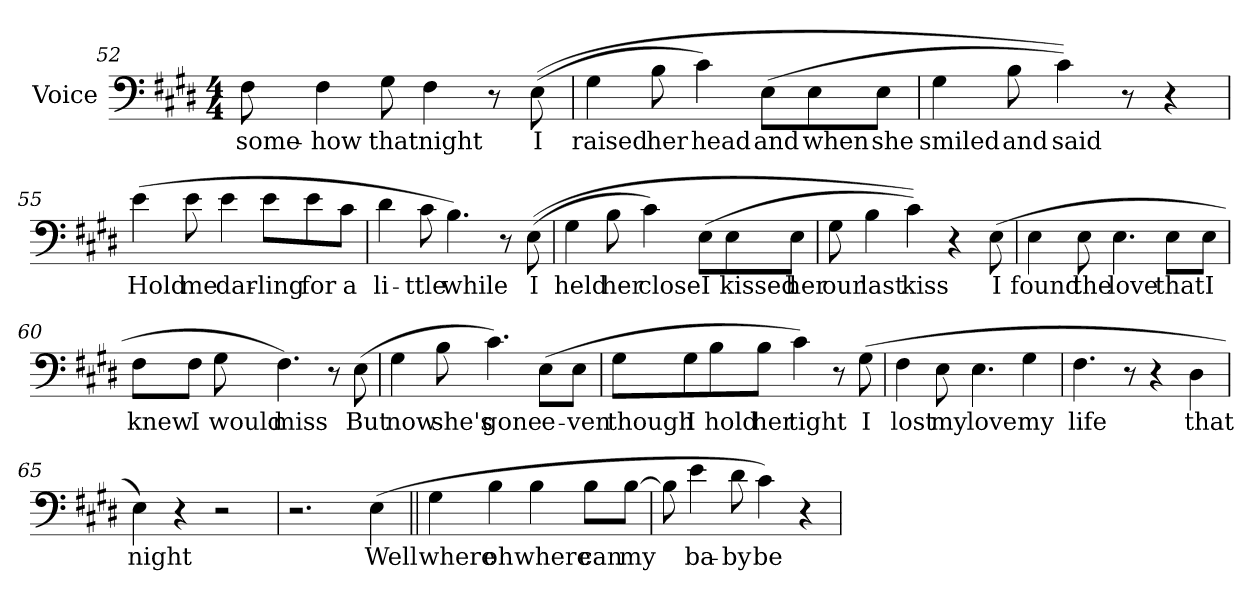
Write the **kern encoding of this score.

**kern	**text
*part1	*part1
*staff1	*staff1
*I"Voice	*
*I'Voice	*
*clefF4	*
*k[f#c#g#d#]	*
*E:	*
*M4/4	*
=52	=52
!	!LO:LY:b:color=#000000
8F#i\	some-
!	!LO:LY:b:color=#000000
4F#i\	-how
!	!LO:LY:b:color=#000000
8G#i\	that
!	!LO:LY:b:color=#000000
4F#i\	night
8r	.
!	!LO:LY:b:color=#000000
((8Ei\	I
!!LO:LB:g=z
=53	=53
!	!LO:LY:b:color=#000000
4G#i\	raised
!	!LO:LY:b:color=#000000
8Bi\	her
!	!LO:LY:b:color=#000000
4c#i\)	head
!	!LO:LY:b:color=#000000
(8Ei\L	and
!	!LO:LY:b:color=#000000
8Ei\	when
!	!LO:LY:b:color=#000000
8Ei\J	she
=54	=54
!	!LO:LY:b:color=#000000
4G#i\	smiled
!	!LO:LY:b:color=#000000
8Bi\	and
!	!LO:LY:b:color=#000000
4c#i\))	said
8r	.
4r	.
=55	=55
!	!LO:LY:b:color=#000000
(4ei\	Hold
!	!LO:LY:b:color=#000000
8ei\	me
!	!LO:LY:b:color=#000000
4ei\	dar-
!	!LO:LY:b:color=#000000
8ei\L	-ling
!	!LO:LY:b:color=#000000
8ei\	for
!	!LO:LY:b:color=#000000
8c#i\J	a
=56	=56
!	!LO:LY:b:color=#000000
4d#i\	li-
!	!LO:LY:b:color=#000000
8c#i\	-ttle
!	!LO:LY:b:color=#000000
4.Bi\)	while
8r	.
!	!LO:LY:b:color=#000000
((8Ei\	I
!!LO:LB:g=z
=57	=57
!	!LO:LY:b:color=#000000
4G#i\	held
!	!LO:LY:b:color=#000000
8Bi\	her
!	!LO:LY:b:color=#000000
4c#i\)	close
!	!LO:LY:b:color=#000000
(8Ei\L	I
!	!LO:LY:b:color=#000000
8Ei\	kissed
!	!LO:LY:b:color=#000000
8Ei\J	her
=58	=58
!	!LO:LY:b:color=#000000
8G#i\	our
!	!LO:LY:b:color=#000000
4Bi\	last
!	!LO:LY:b:color=#000000
4c#i\))	kiss
4r	.
!	!LO:LY:b:color=#000000
(8Ei\	I
=59	=59
!	!LO:LY:b:color=#000000
4Ei\	found
!	!LO:LY:b:color=#000000
8Ei\	the
!	!LO:LY:b:color=#000000
4.Ei\	love
!	!LO:LY:b:color=#000000
8Ei\L	that
!	!LO:LY:b:color=#000000
8Ei\J	I
=60	=60
!	!LO:LY:b:color=#000000
8F#i\L	knew
!	!LO:LY:b:color=#000000
8F#i\J	I
!	!LO:LY:b:color=#000000
8G#i\	would
!	!LO:LY:b:color=#000000
4.F#i\)	miss
8r	.
!	!LO:LY:b:color=#000000
(8Ei\	But
!!LO:LB:g=z
=61	=61
!	!LO:LY:b:color=#000000
4G#i\	now
!	!LO:LY:b:color=#000000
8Bi\	she's
!	!LO:LY:b:color=#000000
4.c#i\)	gone
!	!LO:LY:b:color=#000000
(8Ei\L	e-
!	!LO:LY:b:color=#000000
8Ei\J	-ven
=62	=62
!	!LO:LY:b:color=#000000
8G#i\L	though
!	!LO:LY:b:color=#000000
8G#i\	I
!	!LO:LY:b:color=#000000
8Bi\	hold
!	!LO:LY:b:color=#000000
8Bi\J	her
!	!LO:LY:b:color=#000000
4c#i\)	tight
8r	.
!	!LO:LY:b:color=#000000
(8G#i\	I
=63	=63
!	!LO:LY:b:color=#000000
4F#i\	lost
!	!LO:LY:b:color=#000000
8Ei\	my
!	!LO:LY:b:color=#000000
4.Ei\	love
!	!LO:LY:b:color=#000000
4G#i\	my
=64	=64
!	!LO:LY:b:color=#000000
4.F#i\	life
8r	.
4r	.
!	!LO:LY:b:color=#000000
4D#i\	that
=65	=65
!	!LO:LY:b:color=#000000
4Ei\)	night
4r	.
2r	.
!!LO:LB:g=z
=66	=66
2.r	.
!	!LO:LY:b:color=#000000
(4Ei\	Well
=67||	=67||
!	!LO:LY:b:color=#000000
4G#i\	where
!	!LO:LY:b:color=#000000
4Bi\	oh
!	!LO:LY:b:color=#000000
4Bi\	where
!	!LO:LY:b:color=#000000
8Bi\L	can
!	!LO:LY:b:color=#000000
[8Bi\J	my
=68	=68
8Bi\]	.
!	!LO:LY:b:color=#000000
4ei\	ba-
!	!LO:LY:b:color=#000000
8d#i\	-by
!	!LO:LY:b:color=#000000
4c#i\)	be
4r	.
=	=
*-	*-
